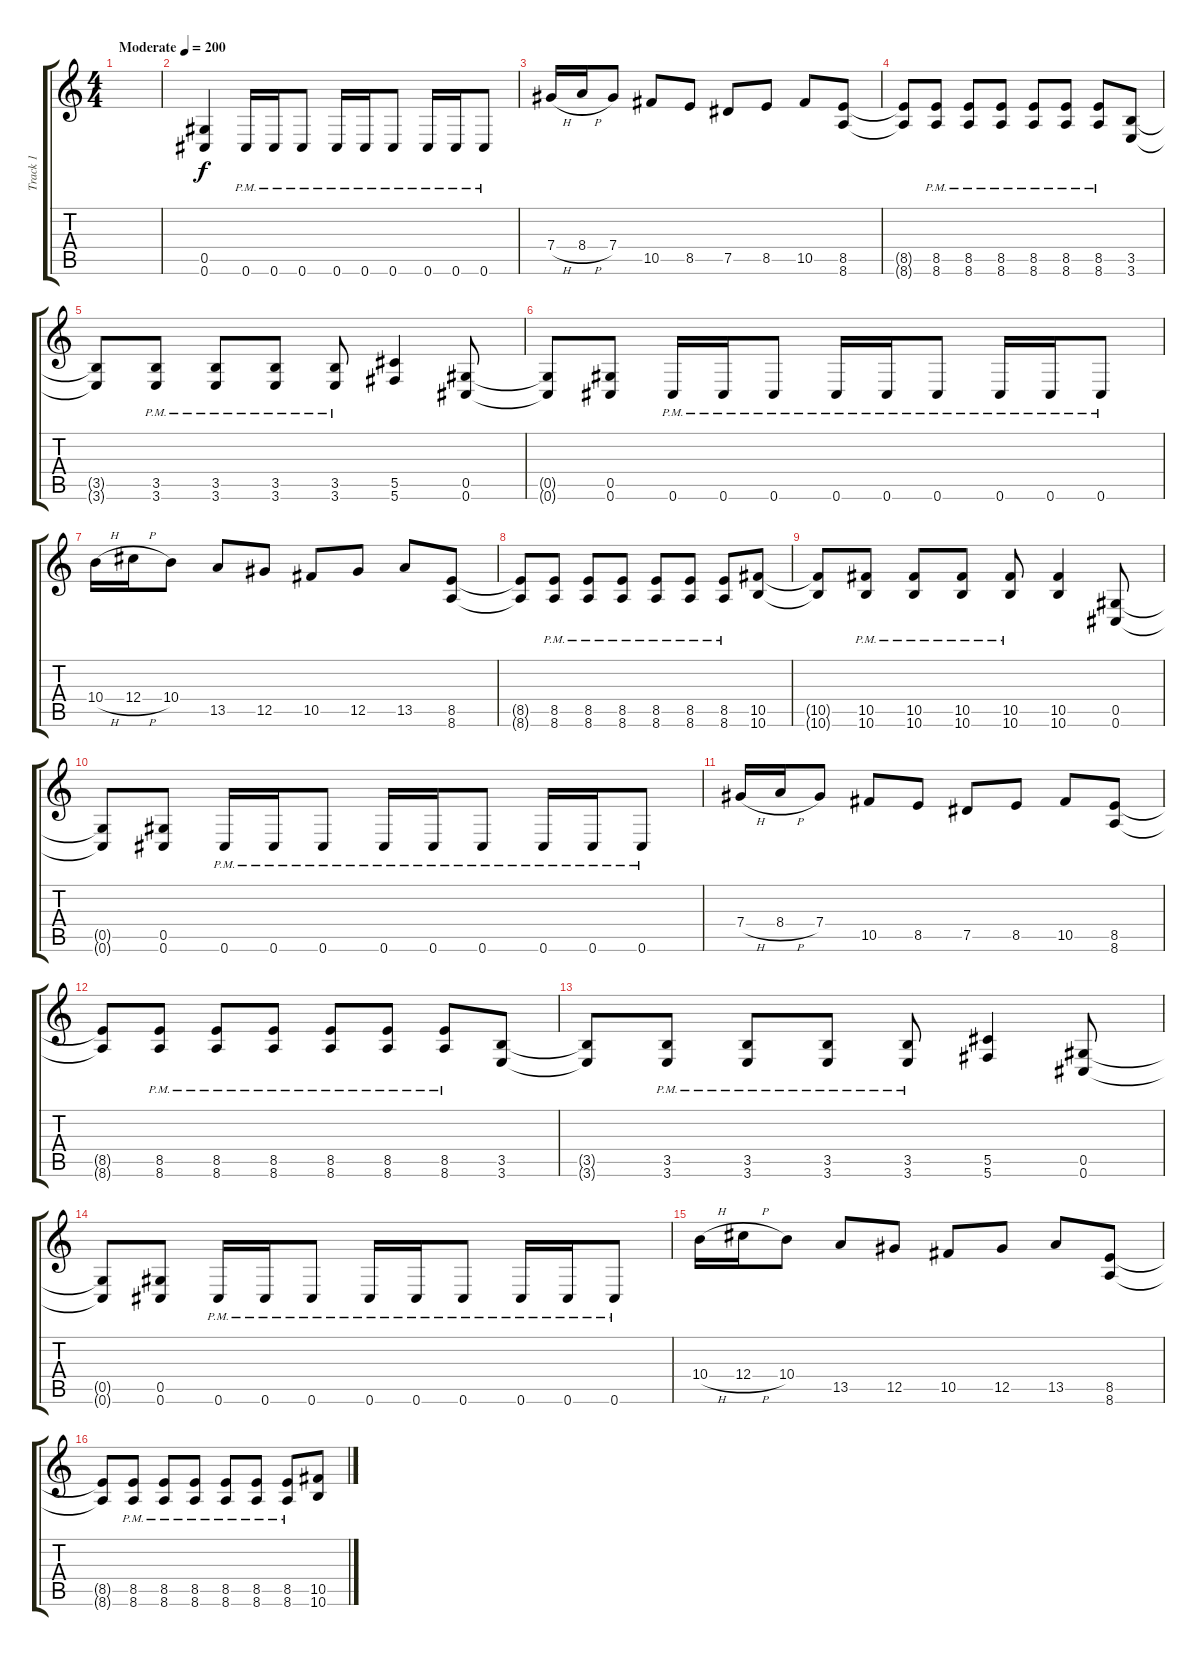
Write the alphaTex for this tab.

\track ("Track 1" "Track 1") {instrument distortionguitar}
\staff {score tabs}
\tuning (Eb4 Bb3 Gb3 Db3 Ab2 Db2) {hide}
\ts (4 4)
\tempo (200 "Moderate")
\clef g2
\ks c
|
(0.5 0.6).4 0.6{pm}.16 0.6{pm}.16 0.6{pm}.8 0.6{pm}.16 0.6{pm}.16 0.6{pm}.8 0.6{pm}.16 0.6{pm}.16 0.6{pm}.8 |
7.4{h}.16 8.4{h}.16 7.4.8 10.5.8 8.5.8 7.5.8 8.5.8 10.5.8 (8.5 8.6).8 |
(8.5{t} 8.6{t}).8 (8.5{pm} 8.6{pm}).8 (8.5{pm} 8.6{pm}).8 (8.5{pm} 8.6{pm}).8 (8.5{pm} 8.6{pm}).8 (8.5{pm} 8.6{pm}).8 (8.5{pm} 8.6{pm}).8 (3.5 3.6).8 |
(3.5{t} 3.6{t}).8 (3.5{pm} 3.6{pm}).8 (3.5{pm} 3.6{pm}).8 (3.5{pm} 3.6{pm}).8 (3.5{pm} 3.6{pm}).8 (5.5 5.6).4 (0.5 0.6).8 |
(0.5{t} 0.6{t}).8 (0.5 0.6).8 0.6{pm}.16 0.6{pm}.16 0.6{pm}.8 0.6{pm}.16 0.6{pm}.16 0.6{pm}.8 0.6{pm}.16 0.6{pm}.16 0.6{pm}.8 |
10.4{h}.16 12.4{h}.16 10.4.8 13.5.8 12.5.8 10.5.8 12.5.8 13.5.8 (8.5 8.6).8 |
(8.5{t} 8.6{t}).8 (8.5{pm} 8.6{pm}).8 (8.5{pm} 8.6{pm}).8 (8.5{pm} 8.6{pm}).8 (8.5{pm} 8.6{pm}).8 (8.5{pm} 8.6{pm}).8 (8.5{pm} 8.6{pm}).8 (10.5 10.6).8 |
(10.5{t} 10.6{t}).8 (10.5{pm} 10.6{pm}).8 (10.5{pm} 10.6{pm}).8 (10.5{pm} 10.6{pm}).8 (10.5{pm} 10.6{pm}).8 (10.5 10.6).4 (0.5 0.6).8 |
(0.5{t} 0.6{t}).8 (0.5 0.6).8 0.6{pm}.16 0.6{pm}.16 0.6{pm}.8 0.6{pm}.16 0.6{pm}.16 0.6{pm}.8 0.6{pm}.16 0.6{pm}.16 0.6{pm}.8 |
7.4{h}.16 8.4{h}.16 7.4.8 10.5.8 8.5.8 7.5.8 8.5.8 10.5.8 (8.5 8.6).8 |
(8.5{t} 8.6{t}).8 (8.5{pm} 8.6{pm}).8 (8.5{pm} 8.6{pm}).8 (8.5{pm} 8.6{pm}).8 (8.5{pm} 8.6{pm}).8 (8.5{pm} 8.6{pm}).8 (8.5{pm} 8.6{pm}).8 (3.5 3.6).8 |
(3.5{t} 3.6{t}).8 (3.5{pm} 3.6{pm}).8 (3.5{pm} 3.6{pm}).8 (3.5{pm} 3.6{pm}).8 (3.5{pm} 3.6{pm}).8 (5.5 5.6).4 (0.5 0.6).8 |
(0.5{t} 0.6{t}).8 (0.5 0.6).8 0.6{pm}.16 0.6{pm}.16 0.6{pm}.8 0.6{pm}.16 0.6{pm}.16 0.6{pm}.8 0.6{pm}.16 0.6{pm}.16 0.6{pm}.8 |
10.4{h}.16 12.4{h}.16 10.4.8 13.5.8 12.5.8 10.5.8 12.5.8 13.5.8 (8.5 8.6).8 |
(8.5{t} 8.6{t}).8 (8.5{pm} 8.6{pm}).8 (8.5{pm} 8.6{pm}).8 (8.5{pm} 8.6{pm}).8 (8.5{pm} 8.6{pm}).8 (8.5{pm} 8.6{pm}).8 (8.5{pm} 8.6{pm}).8 (10.5 10.6).8
